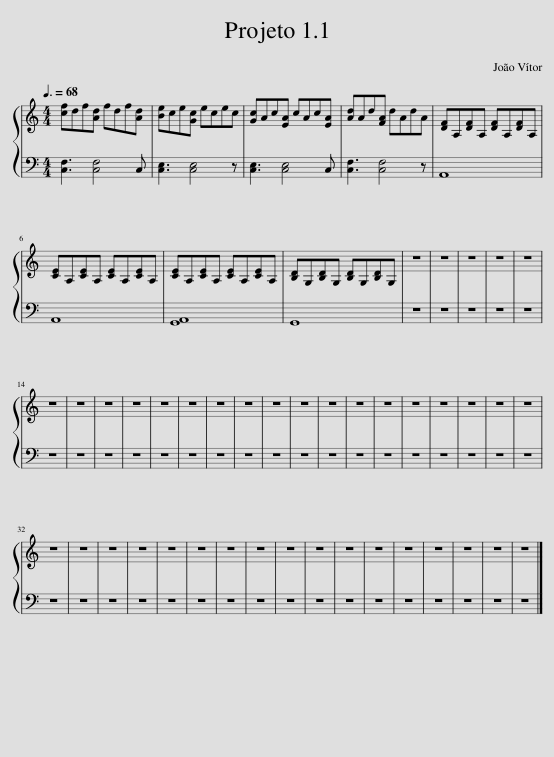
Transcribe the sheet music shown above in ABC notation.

X:1
%%score { 1 | 2 }
L:1/8
Q:3/8=68
M:4/4
I:linebreak $
K:C
V:1 treble
V:2 bass
V:1
 [cf]df[Ad] fdf[Ad] | [Be]ce[Gc] ecec | [Gc]Ac[EA] cAc[EA] | [Ad]Ad[FA] dAdA | [DF]A,[DF]A, [DF]A,[DF]A, |$ %5
 [CE]A,[CE]A, [CE]A,[CE]A, | [CE]A,[CE]A, [CE]A,[CE]A, | [B,D]G,[B,D]G, [B,D]G,[B,D]G, | z8 | z8 | %10
 z8 | z8 | z8 |$ z8 | z8 | %15
 z8 | z8 | z8 | z8 | z8 | %20
 z8 | z8 | z8 | z8 | z8 | %25
 z8 | z8 | z8 | z8 | z8 | %30
 z8 |$ z8 | z8 | z8 | z8 | %35
 z8 | z8 | z8 | z8 | z8 | %40
 z8 | z8 | z8 | z8 | z8 | %45
 z8 | z8 | z8 |] %48
V:2
 [C,F,]3 [C,F,]4 C, | [C,E,]3 [C,E,]4 z | [C,E,]3 [C,E,]4 C, | [C,F,]3 [C,F,]4 z | A,,8 |$ %5
 A,,8 | [G,,A,,]8 | G,,8 | z8 | z8 | %10
 z8 | z8 | z8 |$ z8 | z8 | %15
 z8 | z8 | z8 | z8 | z8 | %20
 z8 | z8 | z8 | z8 | z8 | %25
 z8 | z8 | z8 | z8 | z8 | %30
 z8 |$ z8 | z8 | z8 | z8 | %35
 z8 | z8 | z8 | z8 | z8 | %40
 z8 | z8 | z8 | z8 | z8 | %45
 z8 | z8 | z8 |] %48
